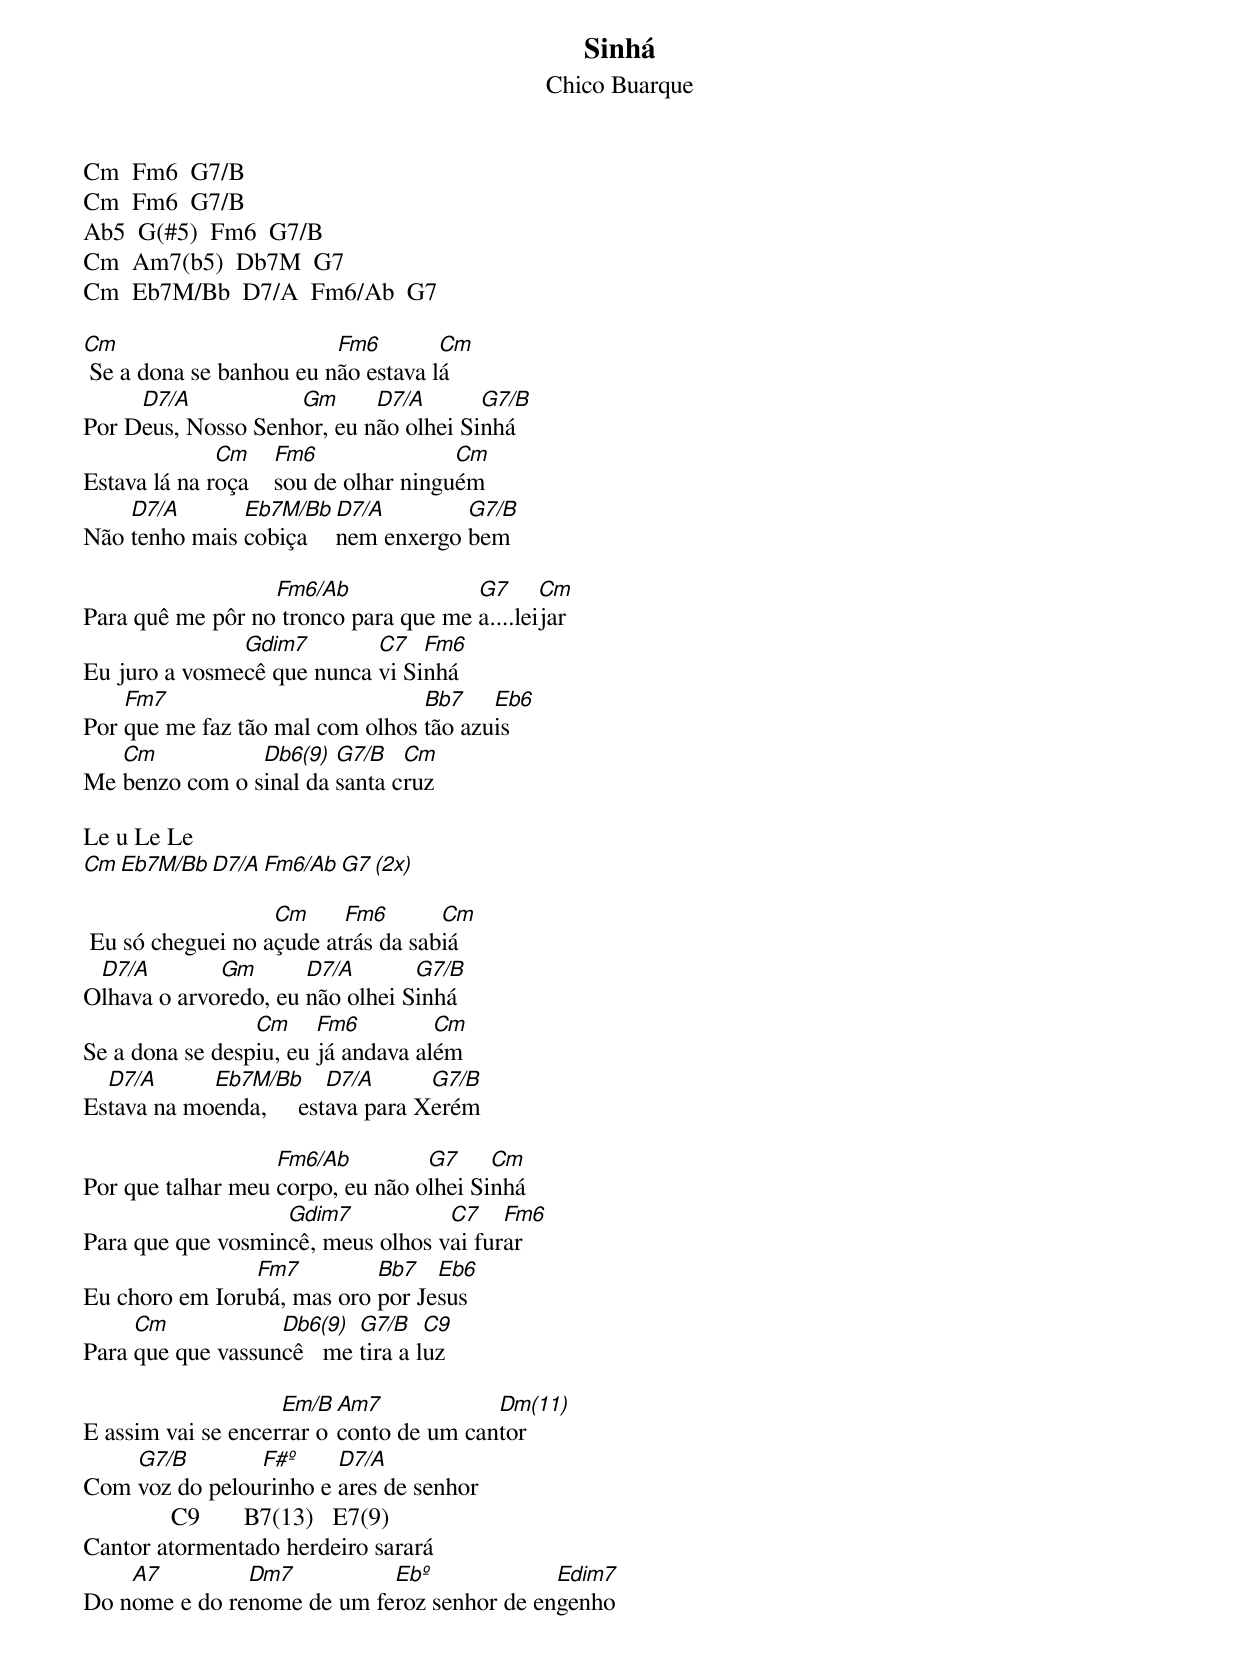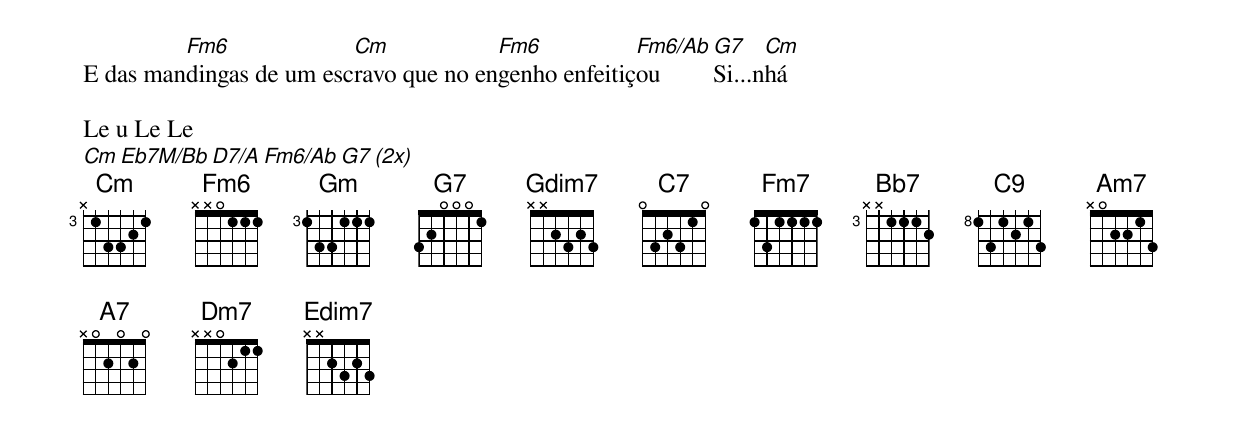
Sinhá
Chico Buarque
Cm  Fm6  G7/B
Cm  Fm6  G7/B
Ab5  G(#5)  Fm6  G7/B
Cm  Am7(b5)  Db7M  G7
Cm  Eb7M/Bb  D7/A  Fm6/Ab  G7

Cm                       Fm6        Cm
 Se a dona se banhou eu não estava lá
     D7/A           Gm      D7/A       G7/B
Por Deus, Nosso Senhor, eu não olhei Sinhá
              Cm     Fm6               Cm
Estava lá na roça    sou de olhar ninguém
    D7/A       Eb7M/Bb   D7/A        G7/B
Não tenho mais cobiça    nem enxergo bem

                  Fm6/Ab              G7      Cm
Para quê me pôr no tronco para que me a....leijar
               Gm7(b5)      C7   Fm6
Eu juro a vosmecê que nunca vi Sinhá
    Fm7                          Bb7    Eb6
Por que me faz tão mal com olhos tão azuis
   Cm           Db6(9)  G7/B   Cm
Me benzo com o sinal da santa cruz

Le u Le Le
Cm   Eb7M/Bb  D7/A  Fm6/Ab  G7 (2x)

                   Cm     Fm6       Cm
 Eu só cheguei no açude atrás da sabiá
 D7/A        Gm       D7/A       G7/B
Olhava o arvoredo, eu não olhei Sinhá
                 Cm     Fm6         Cm
Se a dona se despiu, eu já andava além
  D7/A      Eb7M/Bb      D7/A      G7/B
Estava na moenda,     estava para Xerém

                   Fm6/Ab         G7     Cm
Por que talhar meu corpo, eu não olhei Sinhá
                   Gm7(b5)         C7    Fm6
Para que que vosmincê, meus olhos vai furar
                Fm7         Bb7   Eb6
Eu choro em Iorubá, mas oro por Jesus
     Cm            Db6(9)  G7/B    C9
Para que que vassuncê   me tira a luz

                    Em/B  Am7            Dm(11)
E assim vai se encerrar o conto de um cantor
    G7/B        F#º     D7/A
Com voz do pelourinho e ares de senhor
              C9       B7(13)   E7(9)
Cantor atormentado herdeiro sarará
    A7         Dm7          Ebº             Em7(b5)
Do nome e do renome de um feroz senhor de engenho
         Fm6             Cm            Fm6           Fm6/Ab    G7    Cm
E das mandingas de um escravo que no engenho enfeitiçou        Si...nhá

Le u Le Le
Cm   Eb7M/Bb  D7/A  Fm6/Ab  G7 (2x)
